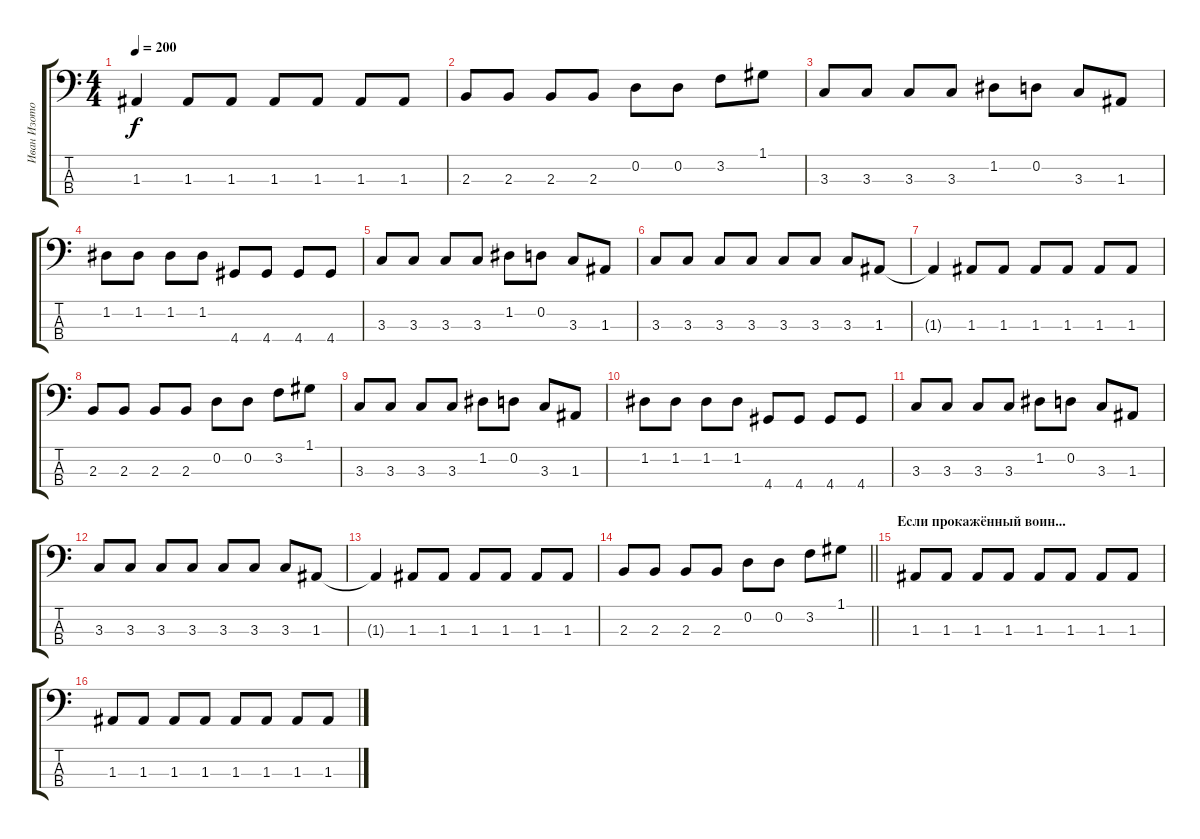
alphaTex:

\track ("Иван Изотов" "Иван Изото") {instrument electricbasspick}
\staff {score tabs}
\tuning (G2 D2 A1 E1) {hide}
\ts (4 4)
\tempo 200
\clef f4
\ks c
1.3{t}.4{dy f} 1.3.8 1.3.8 1.3.8 1.3.8 1.3.8 1.3.8 |
2.3.8 2.3.8 2.3.8 2.3.8 0.2.8 0.2.8 3.2.8 1.1.8 |
3.3.8 3.3.8 3.3.8 3.3.8 1.2.8 0.2.8 3.3.8 1.3.8 |
1.2.8 1.2.8 1.2.8 1.2.8 4.4.8 4.4.8 4.4.8 4.4.8 |
3.3.8 3.3.8 3.3.8 3.3.8 1.2.8 0.2.8 3.3.8 1.3.8 |
3.3.8 3.3.8 3.3.8 3.3.8 3.3.8 3.3.8 3.3.8 1.3.8 |
1.3{t}.4 1.3.8 1.3.8 1.3.8 1.3.8 1.3.8 1.3.8 |
2.3.8 2.3.8 2.3.8 2.3.8 0.2.8 0.2.8 3.2.8 1.1.8 |
3.3.8 3.3.8 3.3.8 3.3.8 1.2.8 0.2.8 3.3.8 1.3.8 |
1.2.8 1.2.8 1.2.8 1.2.8 4.4.8 4.4.8 4.4.8 4.4.8 |
3.3.8 3.3.8 3.3.8 3.3.8 1.2.8 0.2.8 3.3.8 1.3.8 |
3.3.8 3.3.8 3.3.8 3.3.8 3.3.8 3.3.8 3.3.8 1.3.8 |
1.3{t}.4 1.3.8 1.3.8 1.3.8 1.3.8 1.3.8 1.3.8 |
\barLineRight lightlight
2.3.8 2.3.8 2.3.8 2.3.8 0.2.8 0.2.8 3.2.8 1.1.8 |
\section ("" "Если прокажённый воин...")
1.3.8{volume 13 balance 8} 1.3.8 1.3.8 1.3.8 1.3.8 1.3.8 1.3.8 1.3.8 |
1.3.8 1.3.8 1.3.8 1.3.8 1.3.8 1.3.8 1.3.8 1.3.8
